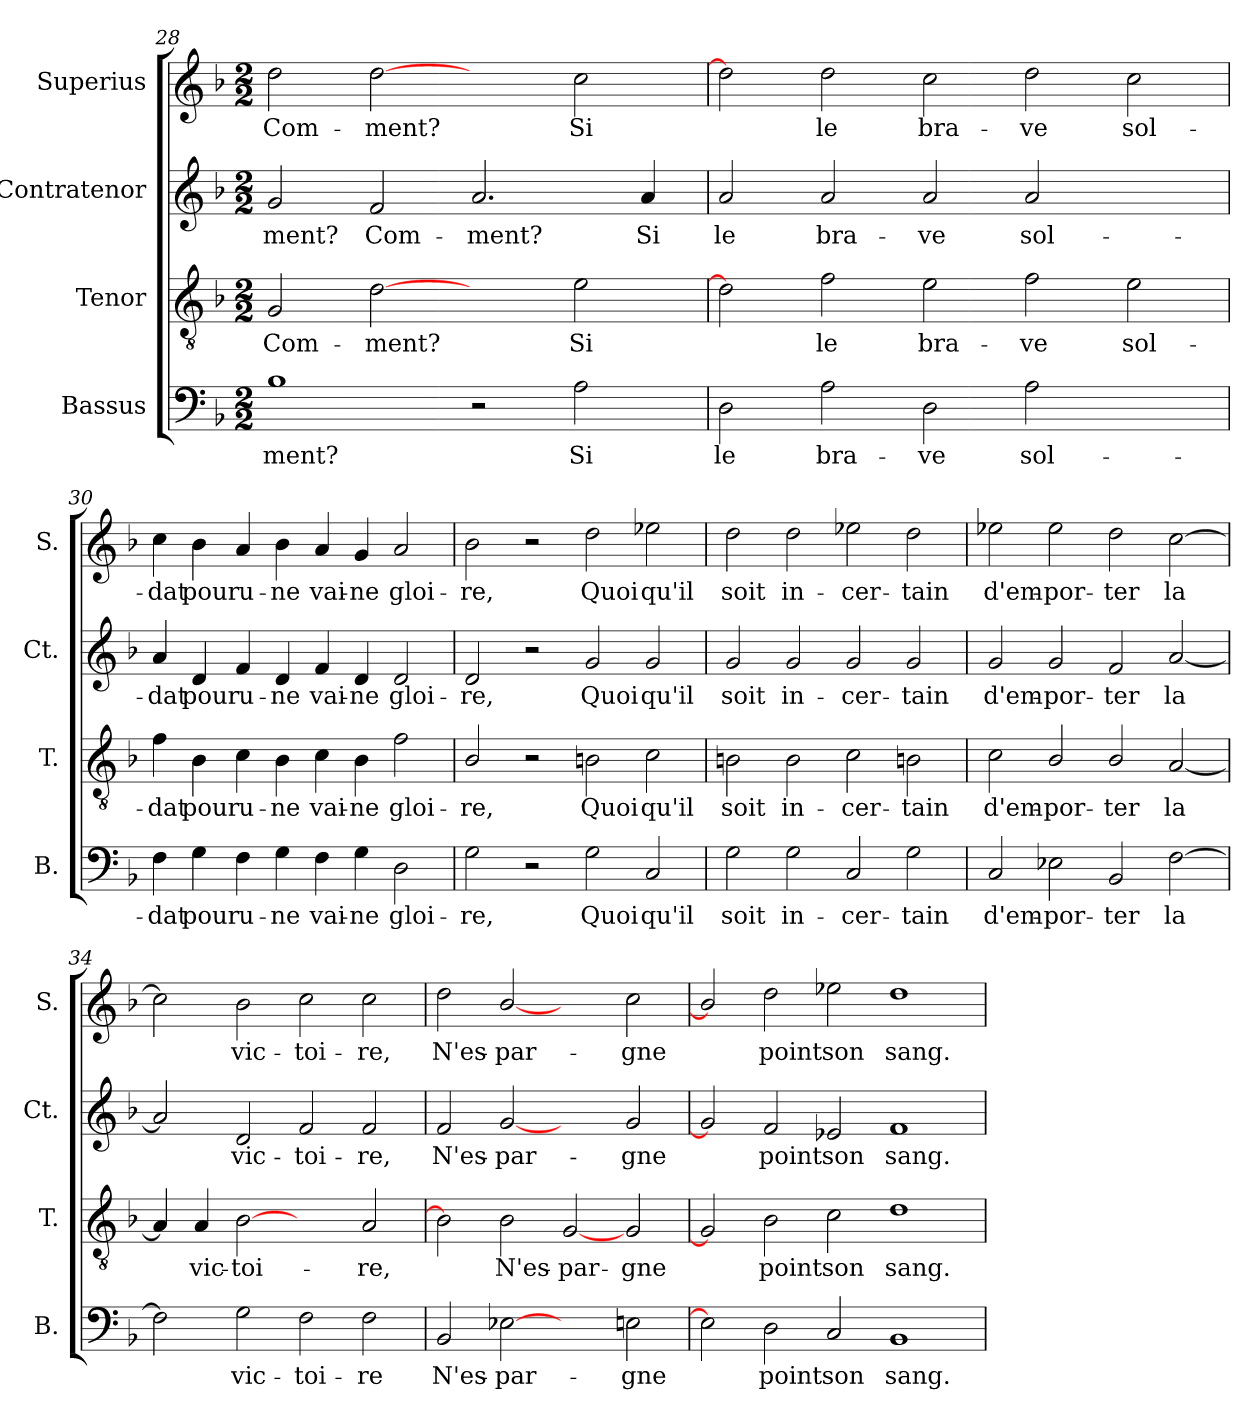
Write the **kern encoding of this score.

**kern	**text	**kern	**text	**kern	**text	**kern	**text
*part4	*part4	*part3	*part3	*part2	*part2	*part1	*part1
*staff4	*staff4	*staff3	*staff3	*staff2	*staff2	*staff1	*staff1
*I"Bassus	*	*I"Tenor	*	*I"Contratenor	*	*I"Superius	*
*I'B.	*	*I'T.	*	*I'Ct.	*	*I'S.	*
*clefF4	*	*clefGv2	*	*clefG2	*	*clefG2	*
*	*	*ITrd7c12	*	*	*	*	*
*k[b-]	*	*k[b-]	*	*k[b-]	*	*k[b-]	*
*F:	*	*F:	*	*F:	*	*F:	*
*M2/2	*	*M2/2	*	*M2/2	*	*M2/2	*
=28	=28	=28	=28	=28	=28	=28	=28
1B-\	-ment?	2GG/	Com-	2g/	-ment?	2dd\	Com-
.	.	[2D\	-ment?	2f/	Com-	[2dd\	-ment?
2r	.	2ryy	.	2.a/	-ment?	2ryy	.
2A\	Si	2E\	Si	.	.	2cc\	Si
.	.	.	.	4a/	Si	.	.
!!LO:LB:g=z
=29	=29	=29	=29	=29	=29	=29	=29
2D\	le	2D\]	.	2a/	le	2dd\]	.
2A\	bra-	2F\	le	2a/	bra-	2dd\	le
2D\	-ve	2E\	bra-	2a/	-ve	2cc\	bra-
2A\	sol-	2F\	-ve	2a/	sol-	2dd\	-ve
2ryy	.	2E\	sol-	2ryy	.	2cc\	sol-
=30	=30	=30	=30	=30	=30	=30	=30
4F\	-dat	4F\	-dat	4a/	-dat	4cc\	-dat
4G\	pour	4BB-\	pour	4d/	pour	4b-\	pour
4F\	u-	4C\	u-	4f/	u-	4a/	u-
4G\	-ne	4BB-\	-ne	4d/	-ne	4b-\	-ne
4F\	vai-	4C\	vai-	4f/	vai-	4a/	vai-
4G\	-ne	4BB-\	-ne	4d/	-ne	4g/	-ne
2D\	gloi-	2F\	gloi-	2d/	gloi-	2a/	gloi-
=31	=31	=31	=31	=31	=31	=31	=31
2G\	-re,	2BB-/	-re,	2d/	-re,	2b-\	-re,
2r	.	2r	.	2r	.	2r	.
2G\	Quoi	2BBn\	Quoi	2g/	Quoi	2dd\	Quoi
2C/	qu'il	2C\	qu'il	2g/	qu'il	2ee-X\	qu'il
=32	=32	=32	=32	=32	=32	=32	=32
2G\	soit	2BBn\	soit	2g/	soit	2dd\	soit
2G\	in-	2BB\	in-	2g/	in-	2dd\	in-
2C/	-cer-	2C\	-cer-	2g/	-cer-	2ee-X\	-cer-
2G\	-tain	2BBn\	-tain	2g/	-tain	2dd\	-tain
!!LO:PB:g=z
=33	=33	=33	=33	=33	=33	=33	=33
2C/	d'em-	2C\	d'em-	2g/	d'em-	2ee-X\	d'em-
2E-X\	-por-	2BB-/	-por-	2g/	-por-	2ee-\	-por-
2BB-/	-ter	2BB-/	-ter	2f/	-ter	2dd\	-ter
[2F\	la	[2AA/	la	[2a/	la	[2cc\	la
=34	=34	=34	=34	=34	=34	=34	=34
2F\]	.	4AA/]	.	2a/]	.	2cc\]	.
.	.	4AA/	vic-	.	.	.	.
2G\	vic-	[2BB-\	-toi-	2d/	vic-	2b-\	vic-
2F\	-toi-	2ryy	.	2f/	-toi-	2cc\	-toi-
2F\	-re	2AA/	-re,	2f/	-re,	2cc\	-re,
=35	=35	=35	=35	=35	=35	=35	=35
2BB-/	N'es-	2BB-\]	.	2f/	N'es-	2dd\	N'es-
[2E-X\	-par-	2BB-\	N'es-	[2g/	-par-	[2b-/	-par-
2ryy	.	[2GG/	-par-	2ryy	.	2ryy	.
2E\	-gne	2GG/	-gne	2g/	-gne	2cc\	-gne
=36	=36	=36	=36	=36	=36	=36	=36
2E-\]	.	2GG/]	.	2g/]	.	2b-/]	.
2D\	point	2BB-\	point	2f/	point	2dd\	point
2C/	son	2C\	son	2e-X/	son	2ee-X\	son
1BB-/	sang.	1D\	sang.	1f/	sang.	1dd\	sang.
=	=	=	=	=	=	=	=
*-	*-	*-	*-	*-	*-	*-	*-
